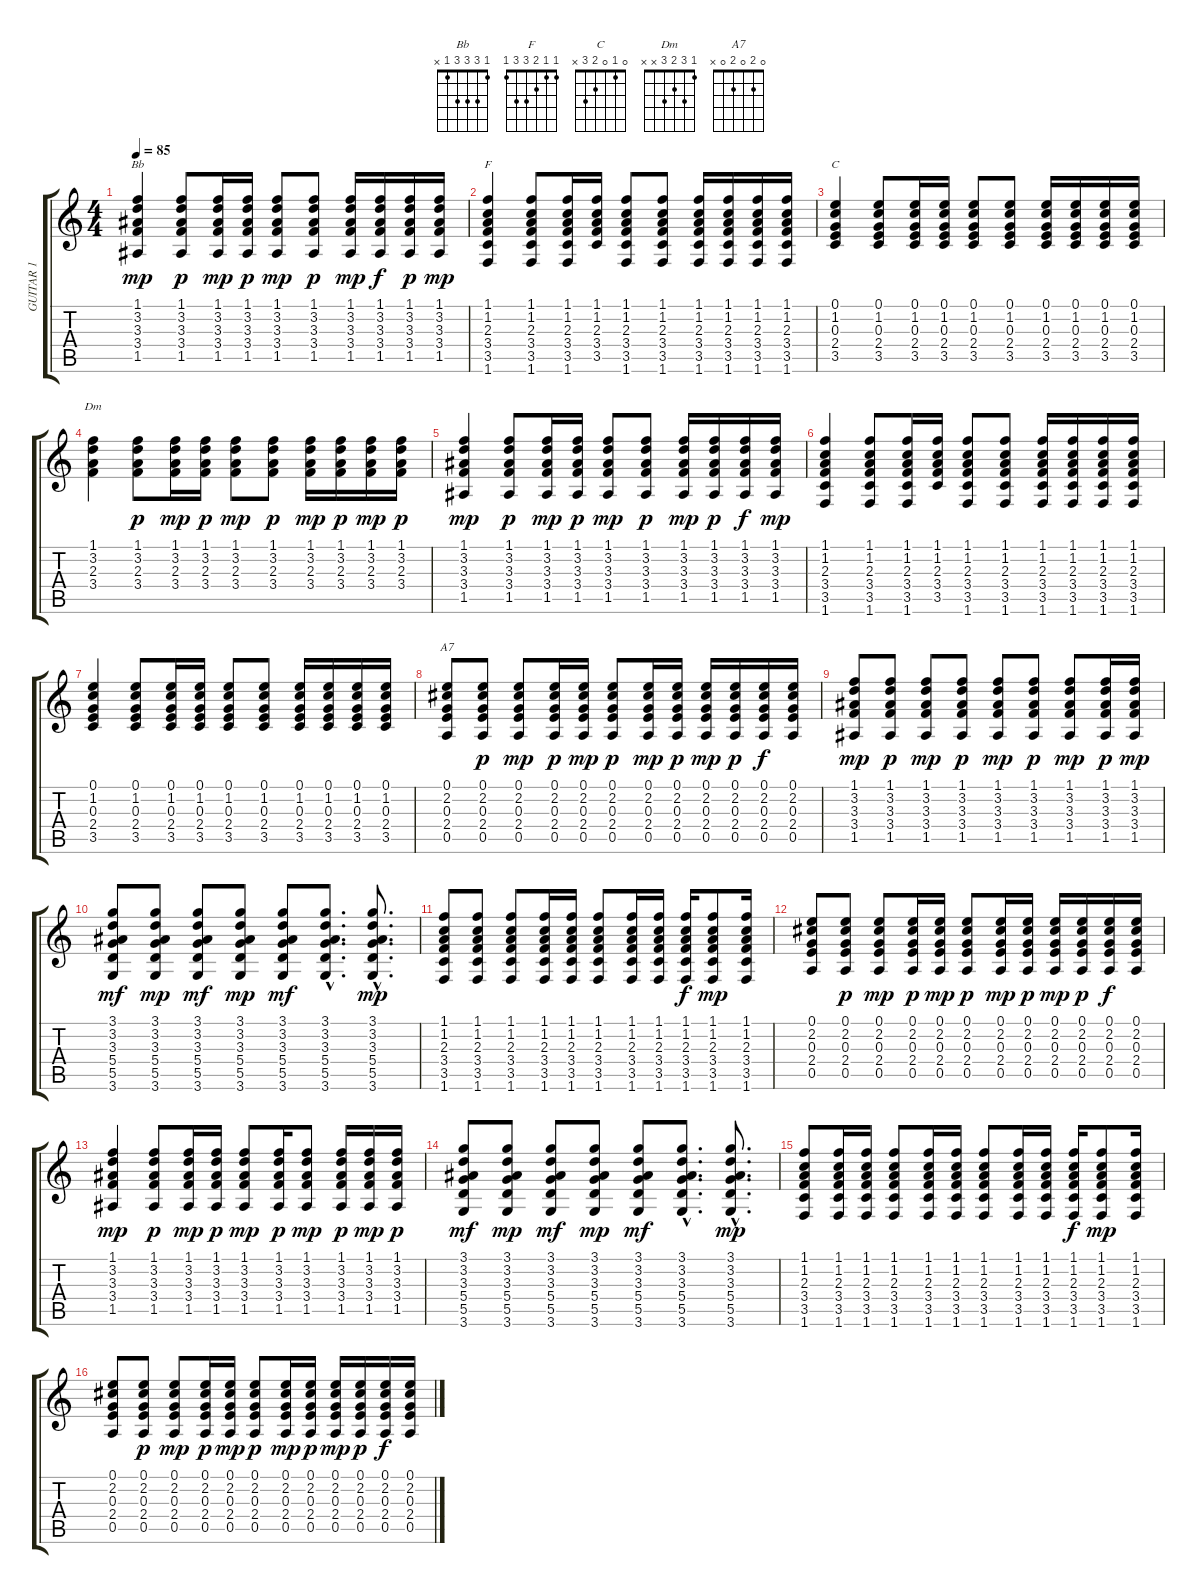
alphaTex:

\track ("GUITAR 1" "GUITAR 1") {instrument acousticguitarsteel}
\staff {score tabs}
\tuning (E4 B3 G3 D3 A2 E2) {hide}
\chord ("Bb" 1 3 3 3 1 x)
\chord ("F" 1 1 2 3 3 1)
\chord ("C" 0 1 0 2 3 x)
\chord ("Dm" 1 3 2 3 x x)
\chord ("A7" 0 2 0 2 0 x)
\ts (4 4)
\tempo 85
\clef g2
\ks c
(1.1 3.2 3.3 3.4 1.5).4{ch "Bb" dy mp} (1.1 3.2 3.3 3.4 1.5).8{dy p} (1.1 3.2 3.3 3.4 1.5).16{dy mp} (1.1 3.2 3.3 3.4 1.5).16{dy p} (1.1 3.2 3.3 3.4 1.5).8{dy mp} (1.1 3.2 3.3 3.4 1.5).8{dy p} (1.1 3.2 3.3 3.4 1.5).16{dy mp} (1.1 3.2 3.3 3.4 1.5).16{dy f} (1.1 3.2 3.3 3.4 1.5).16{dy p} (1.1 3.2 3.3 3.4 1.5).16{dy mp} |
(1.1 1.2 2.3 3.4 3.5 1.6).4{ch "F"} (1.1 1.2 2.3 3.4 3.5 1.6).8 (1.1 1.2 2.3 3.4 3.5 1.6).16 (1.1 1.2 2.3 3.4 3.5).16 (1.1 1.2 2.3 3.4 3.5 1.6).8 (1.1 1.2 2.3 3.4 3.5 1.6).8 (1.1 1.2 2.3 3.4 3.5 1.6).16 (1.1 1.2 2.3 3.4 3.5 1.6).16 (1.1 1.2 2.3 3.4 3.5 1.6).16 (1.1 1.2 2.3 3.4 3.5 1.6).16 |
(0.1 1.2 0.3 2.4 3.5).4{ch "C"} (0.1 1.2 0.3 2.4 3.5).8 (0.1 1.2 0.3 2.4 3.5).16 (0.1 1.2 0.3 2.4 3.5).16 (0.1 1.2 0.3 2.4 3.5).8 (0.1 1.2 0.3 2.4 3.5).8 (0.1 1.2 0.3 2.4 3.5).16 (0.1 1.2 0.3 2.4 3.5).16 (0.1 1.2 0.3 2.4 3.5).16 (0.1 1.2 0.3 2.4 3.5).16 |
(1.1 3.2 2.3 3.4).4{ch "Dm"} (1.1 3.2 2.3 3.4).8{dy p} (1.1 3.2 2.3 3.4).16{dy mp} (1.1 3.2 2.3 3.4).16{dy p} (1.1 3.2 2.3 3.4).8{dy mp} (1.1 3.2 2.3 3.4).8{dy p} (1.1 3.2 2.3 3.4).16{dy mp} (1.1 3.2 2.3 3.4).16{dy p} (1.1 3.2 2.3 3.4).16{dy mp} (1.1 3.2 2.3 3.4).16{dy p} |
(1.1 3.2 3.3 3.4 1.5).4{dy mp} (1.1 3.2 3.3 3.4 1.5).8{dy p} (1.1 3.2 3.3 3.4 1.5).16{dy mp} (1.1 3.2 3.3 3.4 1.5).16{dy p} (1.1 3.2 3.3 3.4 1.5).8{dy mp} (1.1 3.2 3.3 3.4 1.5).8{dy p} (1.1 3.2 3.3 3.4 1.5).16{dy mp} (1.1 3.2 3.3 3.4 1.5).16{dy p} (1.1 3.2 3.3 3.4 1.5).16{dy f} (1.1 3.2 3.3 3.4 1.5).16{dy mp} |
(1.1 1.2 2.3 3.4 3.5 1.6).4 (1.1 1.2 2.3 3.4 3.5 1.6).8 (1.1 1.2 2.3 3.4 3.5 1.6).16 (1.1 1.2 2.3 3.4 3.5).16 (1.1 1.2 2.3 3.4 3.5 1.6).8 (1.1 1.2 2.3 3.4 3.5 1.6).8 (1.1 1.2 2.3 3.4 3.5 1.6).16 (1.1 1.2 2.3 3.4 3.5 1.6).16 (1.1 1.2 2.3 3.4 3.5 1.6).16 (1.1 1.2 2.3 3.4 3.5 1.6).16 |
(0.1 1.2 0.3 2.4 3.5).4 (0.1 1.2 0.3 2.4 3.5).8 (0.1 1.2 0.3 2.4 3.5).16 (0.1 1.2 0.3 2.4 3.5).16 (0.1 1.2 0.3 2.4 3.5).8 (0.1 1.2 0.3 2.4 3.5).8 (0.1 1.2 0.3 2.4 3.5).16 (0.1 1.2 0.3 2.4 3.5).16 (0.1 1.2 0.3 2.4 3.5).16 (0.1 1.2 0.3 2.4 3.5).16 |
(0.1 2.2 0.3 2.4 0.5).8{ch "A7"} (0.1 2.2 0.3 2.4 0.5).8{dy p} (0.1 2.2 0.3 2.4 0.5).8{dy mp} (0.1 2.2 0.3 2.4 0.5).16{dy p} (0.1 2.2 0.3 2.4 0.5).16{dy mp} (0.1 2.2 0.3 2.4 0.5).8{dy p} (0.1 2.2 0.3 2.4 0.5).16{dy mp} (0.1 2.2 0.3 2.4 0.5).16{dy p} (0.1 2.2 0.3 2.4 0.5).16{dy mp} (0.1 2.2 0.3 2.4 0.5).16{dy p} (0.1 2.2 0.3 2.4 0.5).16{dy f} (0.1 2.2 0.3 2.4 0.5).16 |
(1.1 3.2 3.3 3.4 1.5).8{dy mp} (1.1 3.2 3.3 3.4 1.5).8{dy p} (1.1 3.2 3.3 3.4 1.5).8{dy mp} (1.1 3.2 3.3 3.4 1.5).8{dy p} (1.1 3.2 3.3 3.4 1.5).8{dy mp} (1.1 3.2 3.3 3.4 1.5).8{dy p} (1.1 3.2 3.3 3.4 1.5).8{dy mp} (1.1 3.2 3.3 3.4 1.5).16{dy p} (1.1 3.2 3.3 3.4 1.5).16{dy mp} |
(3.1 3.2 3.3 5.4 5.5 3.6).8{dy mf} (3.1 3.2 3.3 5.4 5.5 3.6).8{dy mp} (3.1 3.2 3.3 5.4 5.5 3.6).8{dy mf} (3.1 3.2 3.3 5.4 5.5 3.6).8{dy mp} (3.1 3.2 3.3 5.4 5.5 3.6).8{dy mf} (3.1{hac} 3.2{hac} 3.3{hac} 5.4{hac} 5.5{hac} 3.6{hac}).8{d} (3.1{hac} 3.2{hac} 3.3{hac} 5.4{hac} 5.5{hac} 3.6{hac}).8{d dy mp} |
(1.1 1.2 2.3 3.4 3.5 1.6).8 (1.1 1.2 2.3 3.4 3.5 1.6).8 (1.1 1.2 2.3 3.4 3.5 1.6).8 (1.1 1.2 2.3 3.4 3.5 1.6).16 (1.1 1.2 2.3 3.4 3.5 1.6).16 (1.1 1.2 2.3 3.4 3.5 1.6).8 (1.1 1.2 2.3 3.4 3.5 1.6).16 (1.1 1.2 2.3 3.4 3.5 1.6).16 (1.1 1.2 2.3 3.4 3.5 1.6).16{dy f} (1.1 1.2 2.3 3.4 3.5 1.6).8{dy mp} (1.1 1.2 2.3 3.4 3.5 1.6).16 |
(0.1 2.2 0.3 2.4 0.5).8 (0.1 2.2 0.3 2.4 0.5).8{dy p} (0.1 2.2 0.3 2.4 0.5).8{dy mp} (0.1 2.2 0.3 2.4 0.5).16{dy p} (0.1 2.2 0.3 2.4 0.5).16{dy mp} (0.1 2.2 0.3 2.4 0.5).8{dy p} (0.1 2.2 0.3 2.4 0.5).16{dy mp} (0.1 2.2 0.3 2.4 0.5).16{dy p} (0.1 2.2 0.3 2.4 0.5).16{dy mp} (0.1 2.2 0.3 2.4 0.5).16{dy p} (0.1 2.2 0.3 2.4 0.5).16{dy f} (0.1 2.2 0.3 2.4 0.5).16 |
(1.1 3.2 3.3 3.4 1.5).4{dy mp} (1.1 3.2 3.3 3.4 1.5).8{dy p} (1.1 3.2 3.3 3.4 1.5).16{dy mp} (1.1 3.2 3.3 3.4 1.5).16{dy p} (1.1 3.2 3.3 3.4 1.5).8{dy mp} (1.1 3.2 3.3 3.4 1.5).16{dy p} (1.1 3.2 3.3 3.4 1.5).8{dy mp} (1.1 3.2 3.3 3.4 1.5).16{dy p} (1.1 3.2 3.3 3.4 1.5).16{dy mp} (1.1 3.2 3.3 3.4 1.5).16{dy p} |
(3.1 3.2 3.3 5.4 5.5 3.6).8{dy mf} (3.1 3.2 3.3 5.4 5.5 3.6).8{dy mp} (3.1 3.2 3.3 5.4 5.5 3.6).8{dy mf} (3.1 3.2 3.3 5.4 5.5 3.6).8{dy mp} (3.1 3.2 3.3 5.4 5.5 3.6).8{dy mf} (3.1{hac} 3.2{hac} 3.3{hac} 5.4{hac} 5.5{hac} 3.6{hac}).8{d} (3.1{hac} 3.2{hac} 3.3{hac} 5.4{hac} 5.5{hac} 3.6{hac}).8{d dy mp} |
(1.1 1.2 2.3 3.4 3.5 1.6).8 (1.1 1.2 2.3 3.4 3.5 1.6).16 (1.1 1.2 2.3 3.4 3.5 1.6).16 (1.1 1.2 2.3 3.4 3.5 1.6).8 (1.1 1.2 2.3 3.4 3.5 1.6).16 (1.1 1.2 2.3 3.4 3.5 1.6).16 (1.1 1.2 2.3 3.4 3.5 1.6).8 (1.1 1.2 2.3 3.4 3.5 1.6).16 (1.1 1.2 2.3 3.4 3.5 1.6).16 (1.1 1.2 2.3 3.4 3.5 1.6).16{dy f} (1.1 1.2 2.3 3.4 3.5 1.6).8{dy mp} (1.1 1.2 2.3 3.4 3.5 1.6).16 |
(0.1 2.2 0.3 2.4 0.5).8 (0.1 2.2 0.3 2.4 0.5).8{dy p} (0.1 2.2 0.3 2.4 0.5).8{dy mp} (0.1 2.2 0.3 2.4 0.5).16{dy p} (0.1 2.2 0.3 2.4 0.5).16{dy mp} (0.1 2.2 0.3 2.4 0.5).8{dy p} (0.1 2.2 0.3 2.4 0.5).16{dy mp} (0.1 2.2 0.3 2.4 0.5).16{dy p} (0.1 2.2 0.3 2.4 0.5).16{dy mp} (0.1 2.2 0.3 2.4 0.5).16{dy p} (0.1 2.2 0.3 2.4 0.5).16{dy f} (0.1 2.2 0.3 2.4 0.5).16
